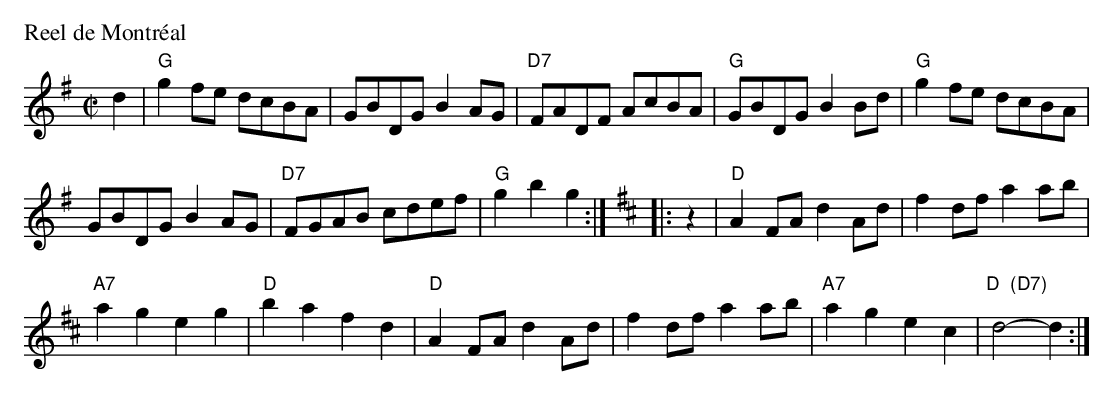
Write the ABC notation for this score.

X:1
P: Reel de Montr\'eal
M: C|
K: G
d2| "G"g2fe dcBA| GBDG B2AG| "D7"FADF AcBA| "G"GBDG B2Bd|"G"g2fe dcBA|
GBDG B2AG| "D7"FGAB cdef| "G"g2 b2 g2 :| [K: D]|:z2 |"D"A2FA d2Ad| f2df a2ab|
"A7"a2g2 e2g2| "D"b2a2 f2d2| "D"A2FA d2Ad| f2df a2ab| "A7"a2g2 e2c2| "D  (D7)"d4-d2 :|
